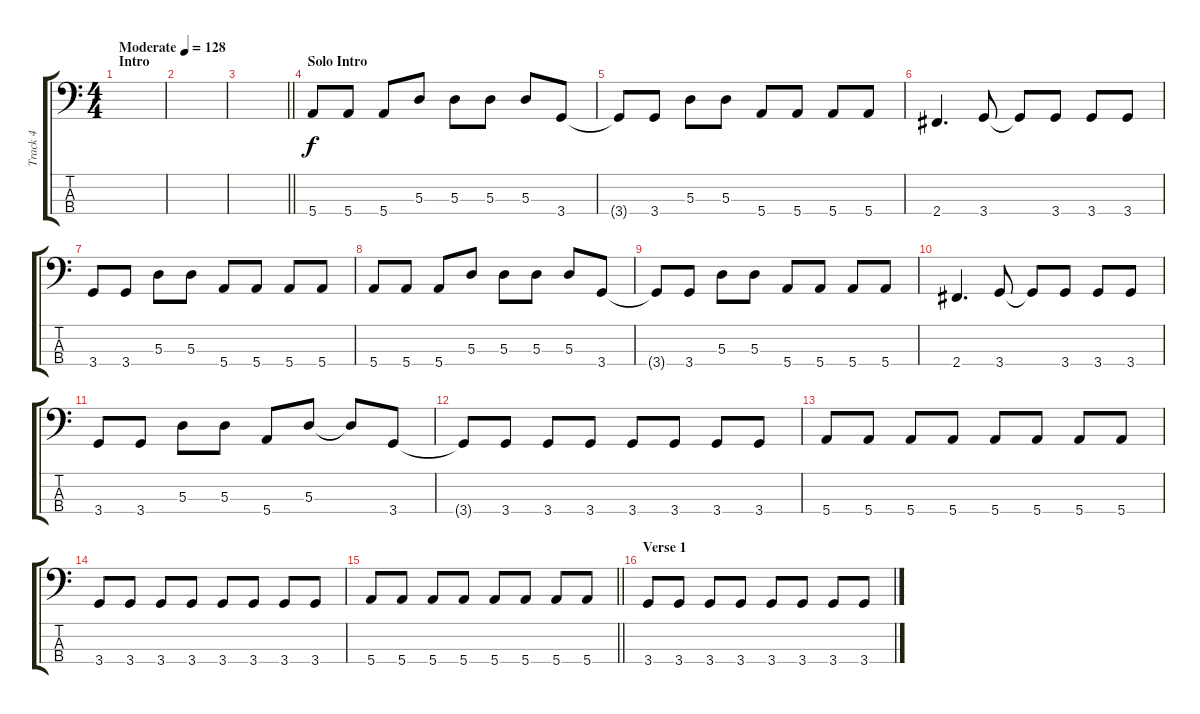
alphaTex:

\track ("Track 4" "Track 4") {instrument electricbassfinger}
\staff {score tabs}
\tuning (G2 D2 A1 E1) {hide}
\ts (4 4)
\section ("" "Intro")
\tempo (128 "Moderate")
\clef f4
\ks c
|
|
\barLineRight lightlight
|
\section ("" "Solo Intro")
5.4.8 5.4.8 5.4.8 5.3.8 5.3.8 5.3.8 5.3.8 3.4.8 |
3.4{t}.8 3.4.8 5.3.8 5.3.8 5.4.8 5.4.8 5.4.8 5.4.8 |
2.4.4{d} 3.4.8 3.4{t}.8 3.4.8 3.4.8 3.4.8 |
3.4.8 3.4.8 5.3.8 5.3.8 5.4.8 5.4.8 5.4.8 5.4.8 |
5.4.8 5.4.8 5.4.8 5.3.8 5.3.8 5.3.8 5.3.8 3.4.8 |
3.4{t}.8 3.4.8 5.3.8 5.3.8 5.4.8 5.4.8 5.4.8 5.4.8 |
2.4.4{d} 3.4.8 3.4{t}.8 3.4.8 3.4.8 3.4.8 |
3.4.8 3.4.8 5.3.8 5.3.8 5.4.8 5.3.8 5.3{t}.8 3.4.8 |
3.4{t}.8 3.4.8 3.4.8 3.4.8 3.4.8 3.4.8 3.4.8 3.4.8 |
5.4.8 5.4.8 5.4.8 5.4.8 5.4.8 5.4.8 5.4.8 5.4.8 |
3.4.8 3.4.8 3.4.8 3.4.8 3.4.8 3.4.8 3.4.8 3.4.8 |
\barLineRight lightlight
5.4.8 5.4.8 5.4.8 5.4.8 5.4.8 5.4.8 5.4.8 5.4.8 |
\section ("" "Verse 1")
3.4.8 3.4.8 3.4.8 3.4.8 3.4.8 3.4.8 3.4.8 3.4.8
